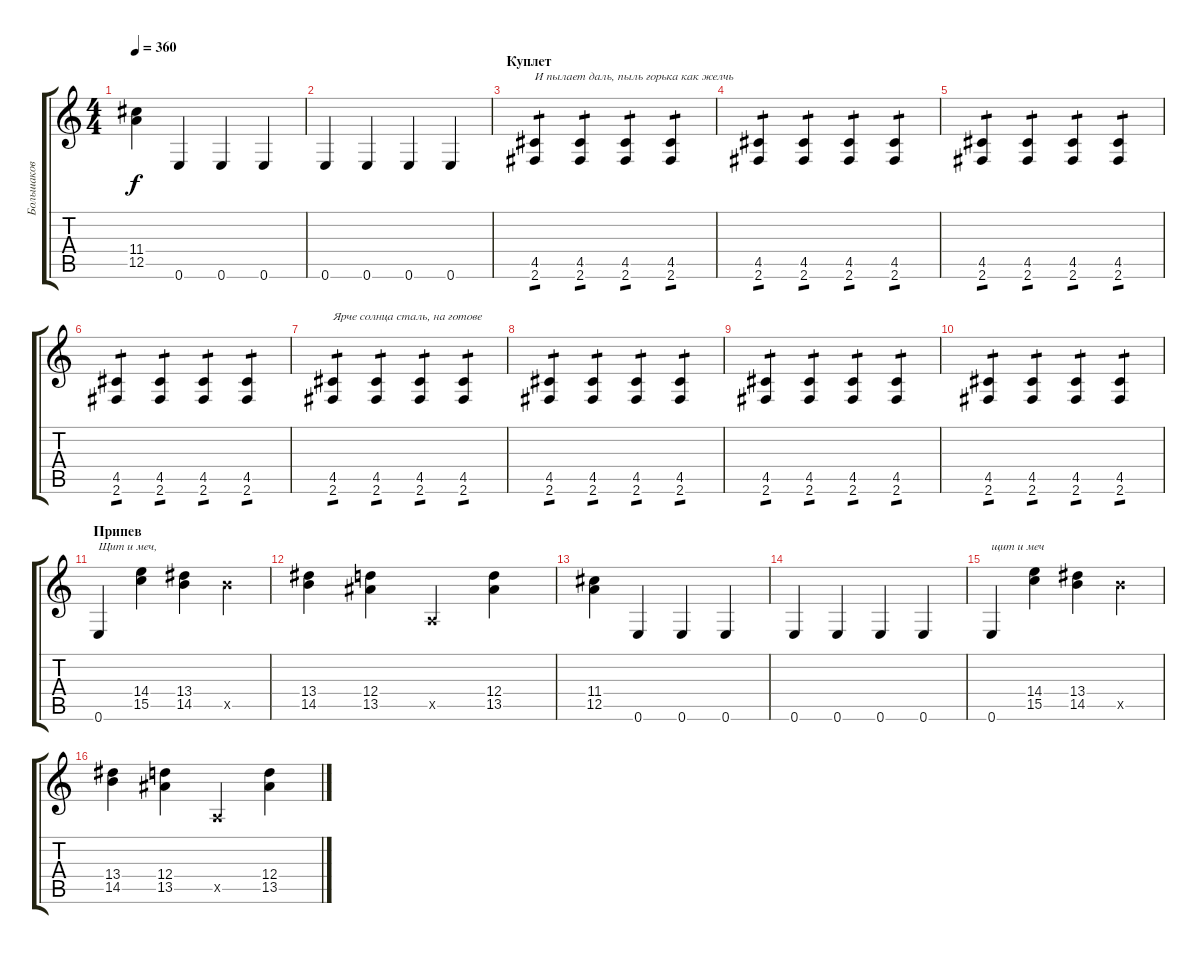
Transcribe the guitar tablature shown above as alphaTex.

\track ("Большаков" "Большаков") {instrument overdrivenguitar}
\staff {score tabs}
\tuning (E4 B3 G3 D3 A2 E2) {hide}
\ts (4 4)
\tempo 360
\clef g2
\ks c
(11.4 12.5).4{dy f} 0.6.4 0.6.4 0.6.4 |
0.6.4 0.6.4 0.6.4 0.6.4 |
\section ("" "Куплет")
(4.5 2.6).4{txt "И пылaет дaль, пыль горькa кaк желчь" tp 1} (4.5 2.6).4{tp 1} (4.5 2.6).4{tp 1} (4.5 2.6).4{tp 1} |
(4.5 2.6).4{tp 1} (4.5 2.6).4{tp 1} (4.5 2.6).4{tp 1} (4.5 2.6).4{tp 1} |
(4.5 2.6).4{tp 1} (4.5 2.6).4{tp 1} (4.5 2.6).4{tp 1} (4.5 2.6).4{tp 1} |
(4.5 2.6).4{tp 1} (4.5 2.6).4{tp 1} (4.5 2.6).4{tp 1} (4.5 2.6).4{tp 1} |
(4.5 2.6).4{txt "Ярче солнцa стaль, нa готове" tp 1} (4.5 2.6).4{tp 1} (4.5 2.6).4{tp 1} (4.5 2.6).4{tp 1} |
(4.5 2.6).4{tp 1} (4.5 2.6).4{tp 1} (4.5 2.6).4{tp 1} (4.5 2.6).4{tp 1} |
(4.5 2.6).4{tp 1} (4.5 2.6).4{tp 1} (4.5 2.6).4{tp 1} (4.5 2.6).4{tp 1} |
(4.5 2.6).4{tp 1} (4.5 2.6).4{tp 1} (4.5 2.6).4{tp 1} (4.5 2.6).4{tp 1} |
\section ("" "Припев")
0.6.4{txt "Щит и меч,"} (14.4 15.5).4 (13.4 14.5).4 14.5{x}.4 |
(13.4 14.5).4 (12.4 13.5).4 0.5{x}.4 (12.4 13.5).4 |
(11.4 12.5).4 0.6.4 0.6.4 0.6.4 |
0.6.4 0.6.4 0.6.4 0.6.4 |
0.6.4{txt "щит и меч"} (14.4 15.5).4 (13.4 14.5).4 14.5{x}.4 |
(13.4 14.5).4 (12.4 13.5).4 0.5{x}.4 (12.4 13.5).4
